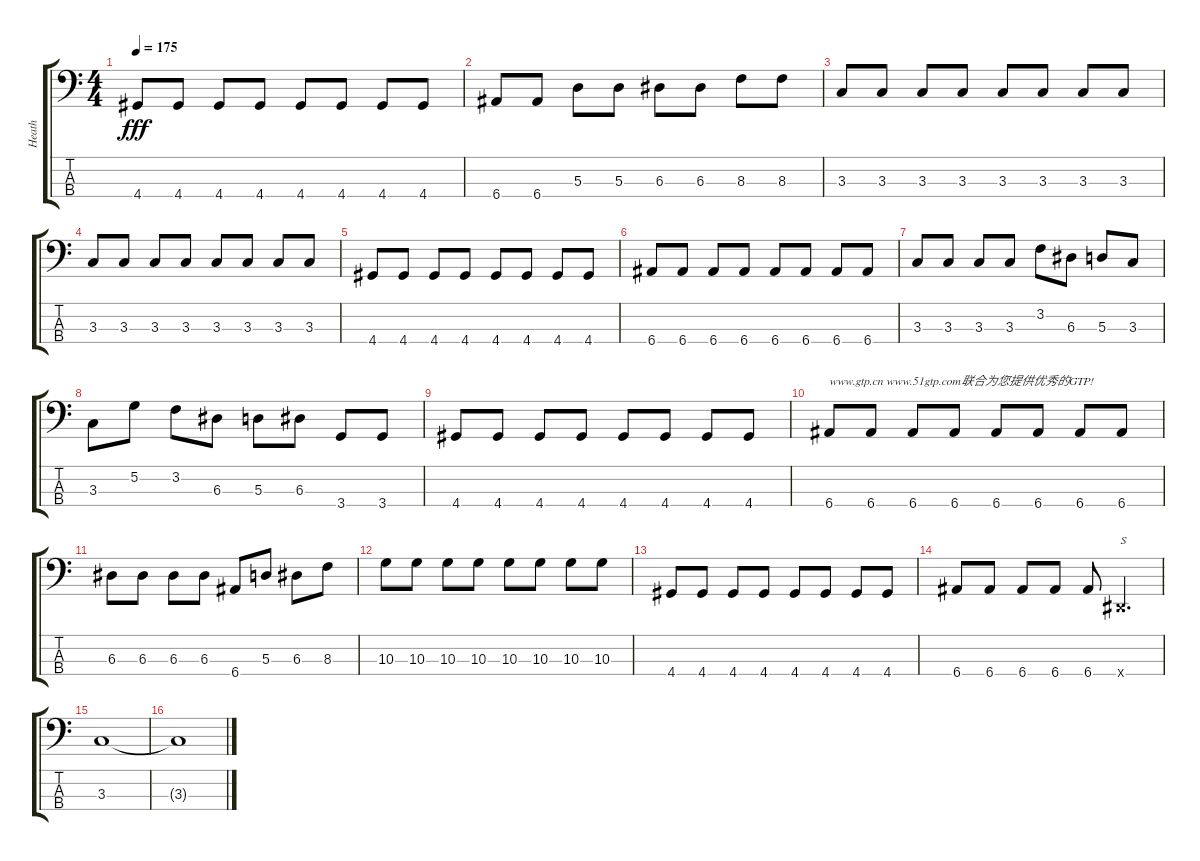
\track ("Heath" "Heath") {instrument electricbasspick}
\staff {score tabs}
\tuning (G2 D2 A1 E1) {hide}
\ts (4 4)
\tempo 175
\clef f4
\ks c
4.4.8{dy fff} 4.4.8 4.4.8 4.4.8 4.4.8 4.4.8 4.4.8 4.4.8 |
6.4.8 6.4.8 5.3.8 5.3.8 6.3.8 6.3.8 8.3.8 8.3.8 |
3.3.8 3.3.8 3.3.8 3.3.8 3.3.8 3.3.8 3.3.8 3.3.8 |
3.3.8 3.3.8 3.3.8 3.3.8 3.3.8 3.3.8 3.3.8 3.3.8 |
4.4.8 4.4.8 4.4.8 4.4.8 4.4.8 4.4.8 4.4.8 4.4.8 |
6.4.8 6.4.8 6.4.8 6.4.8 6.4.8 6.4.8 6.4.8 6.4.8 |
3.3.8 3.3.8 3.3.8 3.3.8 3.2.8 6.3.8 5.3.8 3.3.8 |
3.3.8 5.2.8 3.2.8 6.3.8 5.3.8 6.3.8 3.4.8 3.4.8 |
4.4.8 4.4.8 4.4.8 4.4.8 4.4.8 4.4.8 4.4.8 4.4.8 |
6.4.8{txt "www.gtp.cn www.51gtp.com联合为您提供优秀的GTP!"} 6.4.8 6.4.8 6.4.8 6.4.8 6.4.8 6.4.8 6.4.8 |
6.3.8 6.3.8 6.3.8 6.3.8 6.4.8 5.3.8 6.3.8 8.3.8 |
10.3.8 10.3.8 10.3.8 10.3.8 10.3.8 10.3.8 10.3.8 10.3.8 |
4.4.8 4.4.8 4.4.8 4.4.8 4.4.8 4.4.8 4.4.8 4.4.8 |
6.4.8 6.4.8 6.4.8 6.4.8 6.4.8 -1.4{x}.4{d txt "S"} |
3.3.1 |
3.3{t}.1
